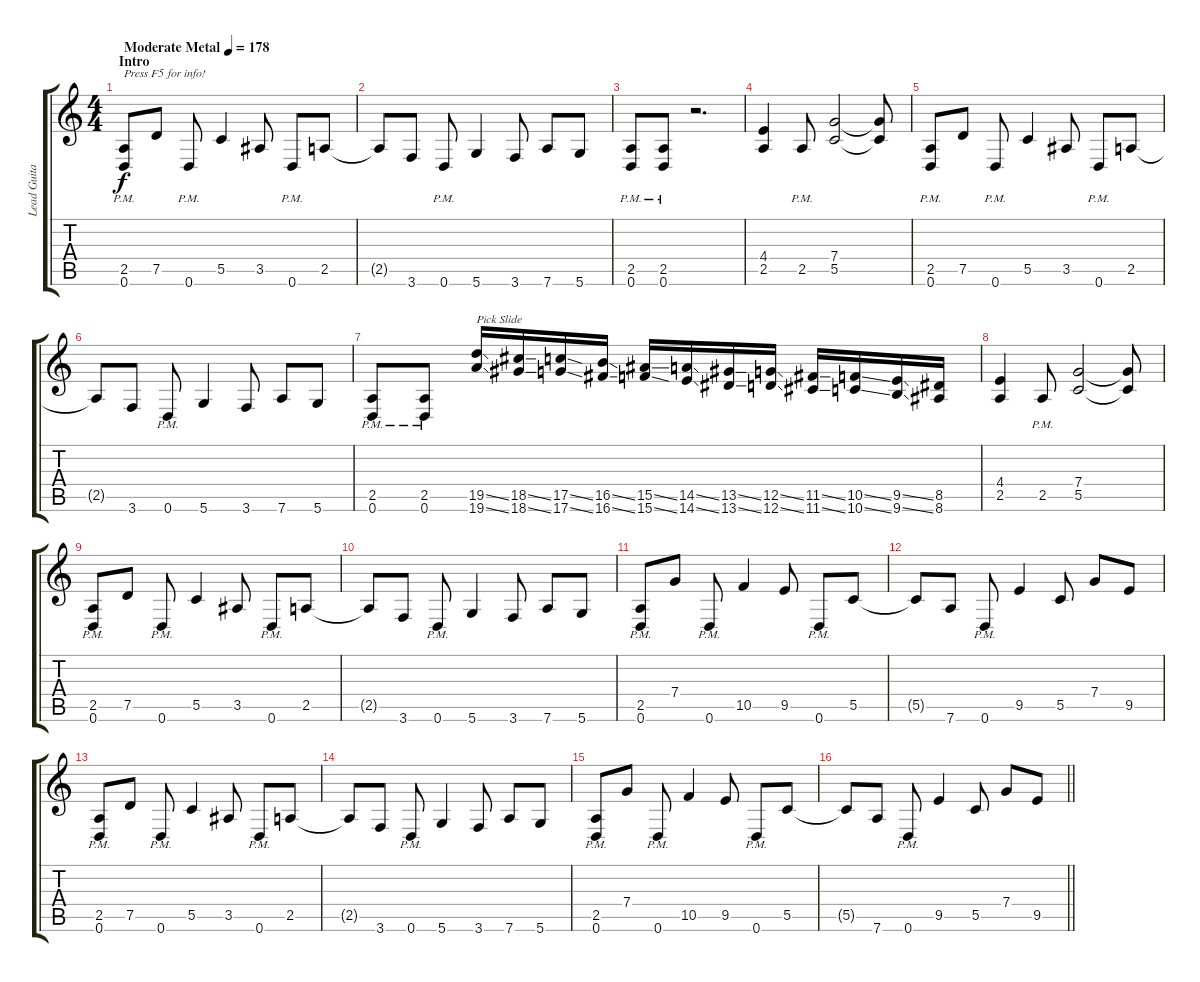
\track ("Lead Guitar" "Lead Guita") {instrument distortionguitar}
\staff {score tabs}
\tuning (D4 A3 F3 C3 G2 D2) {hide}
\ts (4 4)
\section ("" "Intro")
\tempo (178 "Moderate Metal")
\clef g2
\ks c
(2.5{pm} 0.6{pm}).8{txt "Press F5 for info!" dy f instrument distortionguitar} 7.5.8 0.6{pm}.8 5.5.4 3.5.8 0.6{pm}.8 2.5.8 |
2.5{t}.8 3.6.8 0.6{pm}.8 5.6.4 3.6.8 7.6.8 5.6.8 |
(2.5{pm} 0.6{pm}).8 (2.5{pm} 0.6{pm}).8 r.2{d} |
(4.4 2.5).4 2.5{pm}.8 (7.4 5.5).2 (7.4{t} 5.5{t}).8 |
(2.5{pm} 0.6{pm}).8 7.5.8 0.6{pm}.8 5.5.4 3.5.8 0.6{pm}.8 2.5.8 |
2.5{t}.8 3.6.8 0.6{pm}.8 5.6.4 3.6.8 7.6.8 5.6.8 |
(2.5{pm} 0.6{pm}).8 (2.5{pm} 0.6{pm}).8 (19.5{ss} 19.6{ss}).16{txt "Pick Slide" volume 16 instrument guitarfretnoise} (18.5{ss} 18.6{ss}).16 (17.5{ss} 17.6{ss}).16 (16.5{ss} 16.6{ss}).16 (15.5{ss} 15.6{ss}).16 (14.5{ss} 14.6{ss}).16 (13.5{ss} 13.6{ss}).16 (12.5{ss} 12.6{ss}).16 (11.5{ss} 11.6{ss}).16 (10.5{ss} 10.6{ss}).16 (9.5{ss} 9.6{ss}).16 (8.5 8.6).16 |
(4.4 2.5).4{volume 13 instrument distortionguitar} 2.5{pm}.8 (7.4 5.5).2 (7.4{t} 5.5{t}).8 |
(2.5{pm} 0.6{pm}).8 7.5.8 0.6{pm}.8 5.5.4 3.5.8 0.6{pm}.8 2.5.8 |
2.5{t}.8 3.6.8 0.6{pm}.8 5.6.4 3.6.8 7.6.8 5.6.8 |
(2.5{pm} 0.6{pm}).8 7.4.8 0.6{pm}.8 10.5.4 9.5.8 0.6{pm}.8 5.5.8 |
5.5{t}.8 7.6.8 0.6{pm}.8 9.5.4 5.5.8 7.4.8 9.5.8 |
(2.5{pm} 0.6{pm}).8 7.5.8 0.6{pm}.8 5.5.4 3.5.8 0.6{pm}.8 2.5.8 |
2.5{t}.8 3.6.8 0.6{pm}.8 5.6.4 3.6.8 7.6.8 5.6.8 |
(2.5{pm} 0.6{pm}).8 7.4.8 0.6{pm}.8 10.5.4 9.5.8 0.6{pm}.8 5.5.8 |
\barLineRight lightlight
5.5{t}.8 7.6.8 0.6{pm}.8 9.5.4 5.5.8 7.4.8 9.5.8
